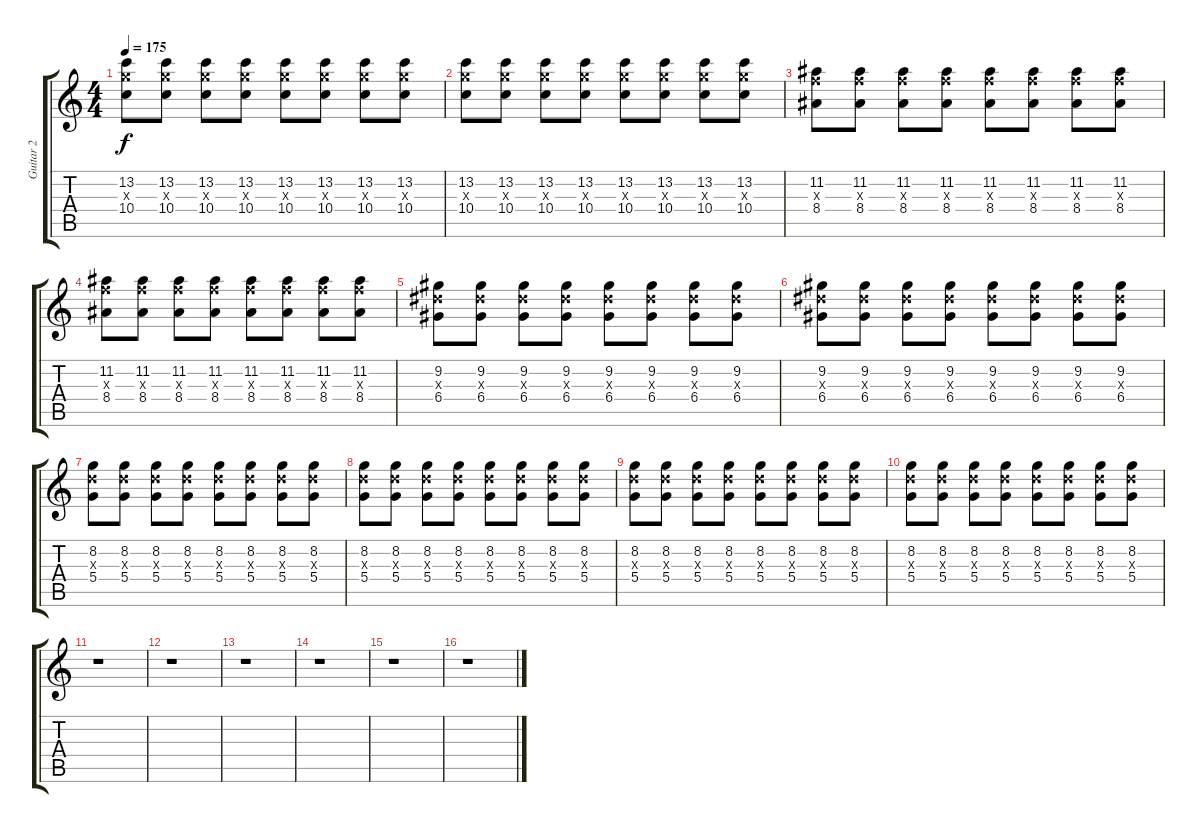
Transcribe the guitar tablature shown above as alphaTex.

\track ("Guitar 2" "Guitar 2") {instrument distortionguitar}
\staff {score tabs}
\tuning (E4 B3 G3 D3 A2 E2) {hide}
\ts (4 4)
\tempo 175
\clef g2
\ks c
(13.2 12.3{x} 10.4).8{dy f} (13.2 12.3{x} 10.4).8 (13.2 12.3{x} 10.4).8 (13.2 12.3{x} 10.4).8 (13.2 12.3{x} 10.4).8 (13.2 12.3{x} 10.4).8 (13.2 12.3{x} 10.4).8 (13.2 12.3{x} 10.4).8 |
(13.2 12.3{x} 10.4).8 (13.2 12.3{x} 10.4).8 (13.2 12.3{x} 10.4).8 (13.2 12.3{x} 10.4).8 (13.2 12.3{x} 10.4).8 (13.2 12.3{x} 10.4).8 (13.2 12.3{x} 10.4).8 (13.2 12.3{x} 10.4).8 |
(11.2 10.3{x} 8.4).8 (11.2 10.3{x} 8.4).8 (11.2 10.3{x} 8.4).8 (11.2 10.3{x} 8.4).8 (11.2 10.3{x} 8.4).8 (11.2 10.3{x} 8.4).8 (11.2 10.3{x} 8.4).8 (11.2 10.3{x} 8.4).8 |
(11.2 10.3{x} 8.4).8 (11.2 10.3{x} 8.4).8 (11.2 10.3{x} 8.4).8 (11.2 10.3{x} 8.4).8 (11.2 10.3{x} 8.4).8 (11.2 10.3{x} 8.4).8 (11.2 10.3{x} 8.4).8 (11.2 10.3{x} 8.4).8 |
(9.2 8.3{x} 6.4).8 (9.2 8.3{x} 6.4).8 (9.2 8.3{x} 6.4).8 (9.2 8.3{x} 6.4).8 (9.2 8.3{x} 6.4).8 (9.2 8.3{x} 6.4).8 (9.2 8.3{x} 6.4).8 (9.2 8.3{x} 6.4).8 |
(9.2 8.3{x} 6.4).8 (9.2 8.3{x} 6.4).8 (9.2 8.3{x} 6.4).8 (9.2 8.3{x} 6.4).8 (9.2 8.3{x} 6.4).8 (9.2 8.3{x} 6.4).8 (9.2 8.3{x} 6.4).8 (9.2 8.3{x} 6.4).8 |
(8.2 7.3{x} 5.4).8 (8.2 7.3{x} 5.4).8 (8.2 7.3{x} 5.4).8 (8.2 7.3{x} 5.4).8 (8.2 7.3{x} 5.4).8 (8.2 7.3{x} 5.4).8 (8.2 7.3{x} 5.4).8 (8.2 7.3{x} 5.4).8 |
(8.2 7.3{x} 5.4).8 (8.2 7.3{x} 5.4).8 (8.2 7.3{x} 5.4).8 (8.2 7.3{x} 5.4).8 (8.2 7.3{x} 5.4).8 (8.2 7.3{x} 5.4).8 (8.2 7.3{x} 5.4).8 (8.2 7.3{x} 5.4).8 |
(8.2 7.3{x} 5.4).8 (8.2 7.3{x} 5.4).8 (8.2 7.3{x} 5.4).8 (8.2 7.3{x} 5.4).8 (8.2 7.3{x} 5.4).8 (8.2 7.3{x} 5.4).8 (8.2 7.3{x} 5.4).8 (8.2 7.3{x} 5.4).8 |
(8.2 7.3{x} 5.4).8 (8.2 7.3{x} 5.4).8 (8.2 7.3{x} 5.4).8 (8.2 7.3{x} 5.4).8 (8.2 7.3{x} 5.4).8 (8.2 7.3{x} 5.4).8 (8.2 7.3{x} 5.4).8 (8.2 7.3{x} 5.4).8 |
r.1 |
r.1 |
r.1 |
r.1 |
r.1 |
r.1
